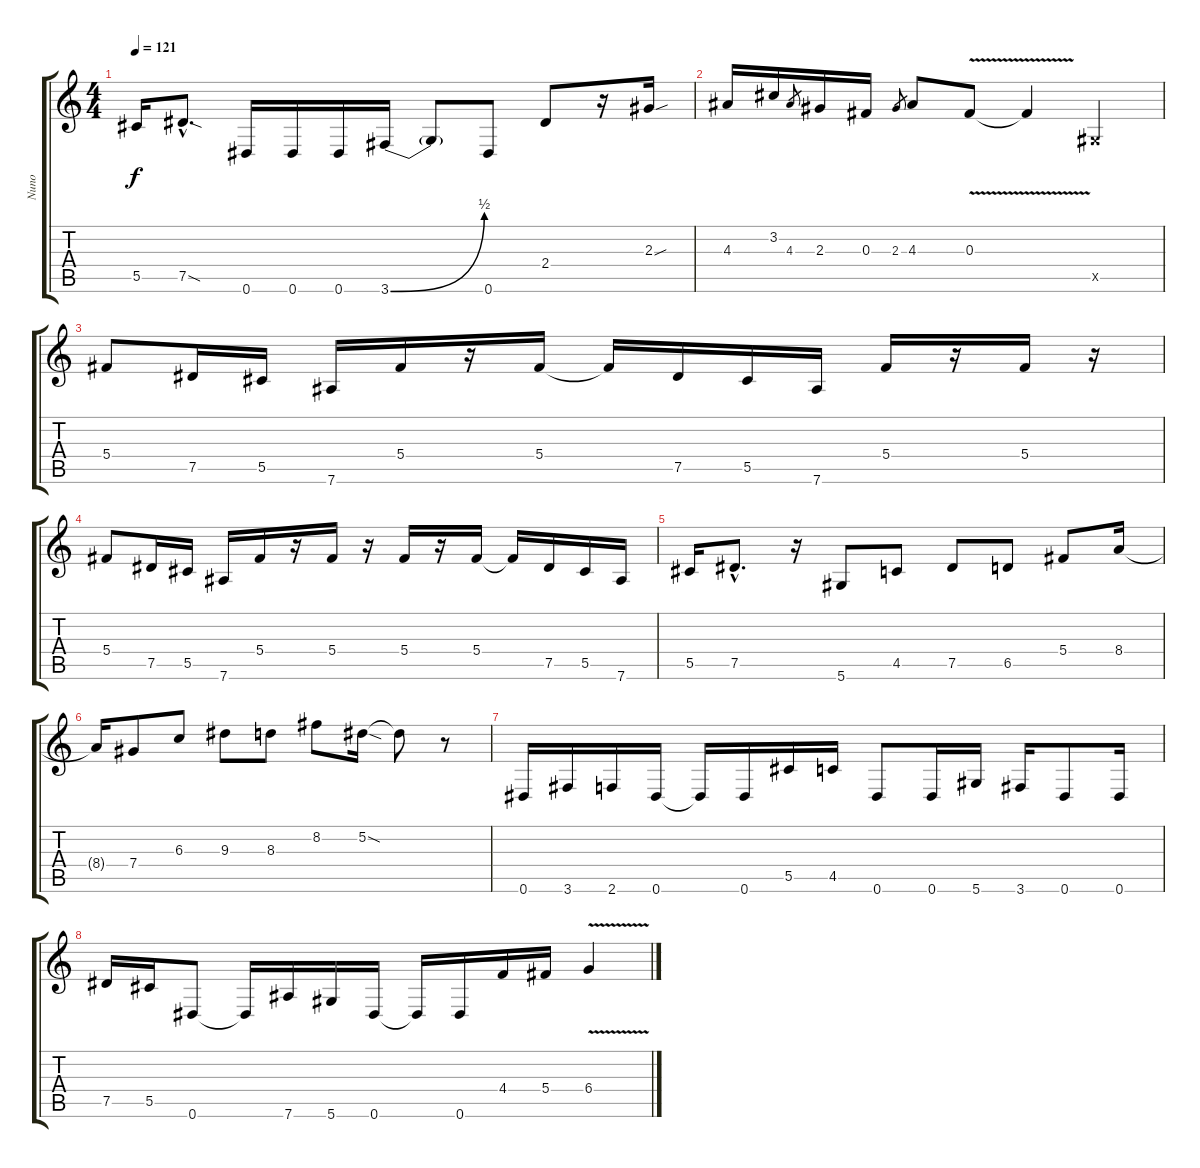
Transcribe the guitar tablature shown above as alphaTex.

\track ("Nuno " "Nuno ") {instrument distortionguitar}
\staff {score tabs}
\tuning (Eb4 Bb3 Gb3 Db3 Ab2 Eb2) {hide}
\ts (4 4)
\tempo 121
\clef g2
\ks c
5.5.16{dy f} 7.5{sod hac}.8{d} 0.6.16 0.6.16 0.6.16 3.6{be (bend 0 0 60 2)}.16 3.6{t}.8 0.6.8 2.4.8 r.16 2.3{sou}.16 |
4.3.16 3.2.16 4.3.8{gr} 2.3.16 0.3.16 2.3.8{gr} 4.3.8 0.3{v}.8 0.3{t}.4 0.5{x}.4 |
5.4.8 7.5.16 5.5.16 7.6.16 5.4.16 r.16 5.4.16 5.4{t}.16 7.5.16 5.5.16 7.6.16 5.4.16 r.16 5.4.16 r.16 |
5.4.8 7.5.16 5.5.16 7.6.16 5.4.16 r.16 5.4.16 r.16 5.4.16 r.16 5.4.16 5.4{t}.16 7.5.16 5.5.16 7.6.16 |
5.5.16 7.5{hac}.8{d} r.16 5.6.8 4.5.8 7.5.8 6.5.8 5.4.8 8.4.16 |
8.4{t}.16 7.4.8 6.3.8 9.3.8 8.3.8 8.2.8 5.2{sod}.16 5.2{t}.8 r.8 |
0.6.16 3.6.16 2.6.16 0.6.16 0.6{t}.16 0.6.16 5.5.16 4.5.16 0.6.8 0.6.16 5.6.16 3.6.16 0.6.8 0.6.16 |
7.5.16 5.5.16 0.6.8 0.6{t}.16 7.6.16 5.6.16 0.6.16 0.6{t}.16 0.6.16 4.4.16 5.4.16 6.4{v}.4
